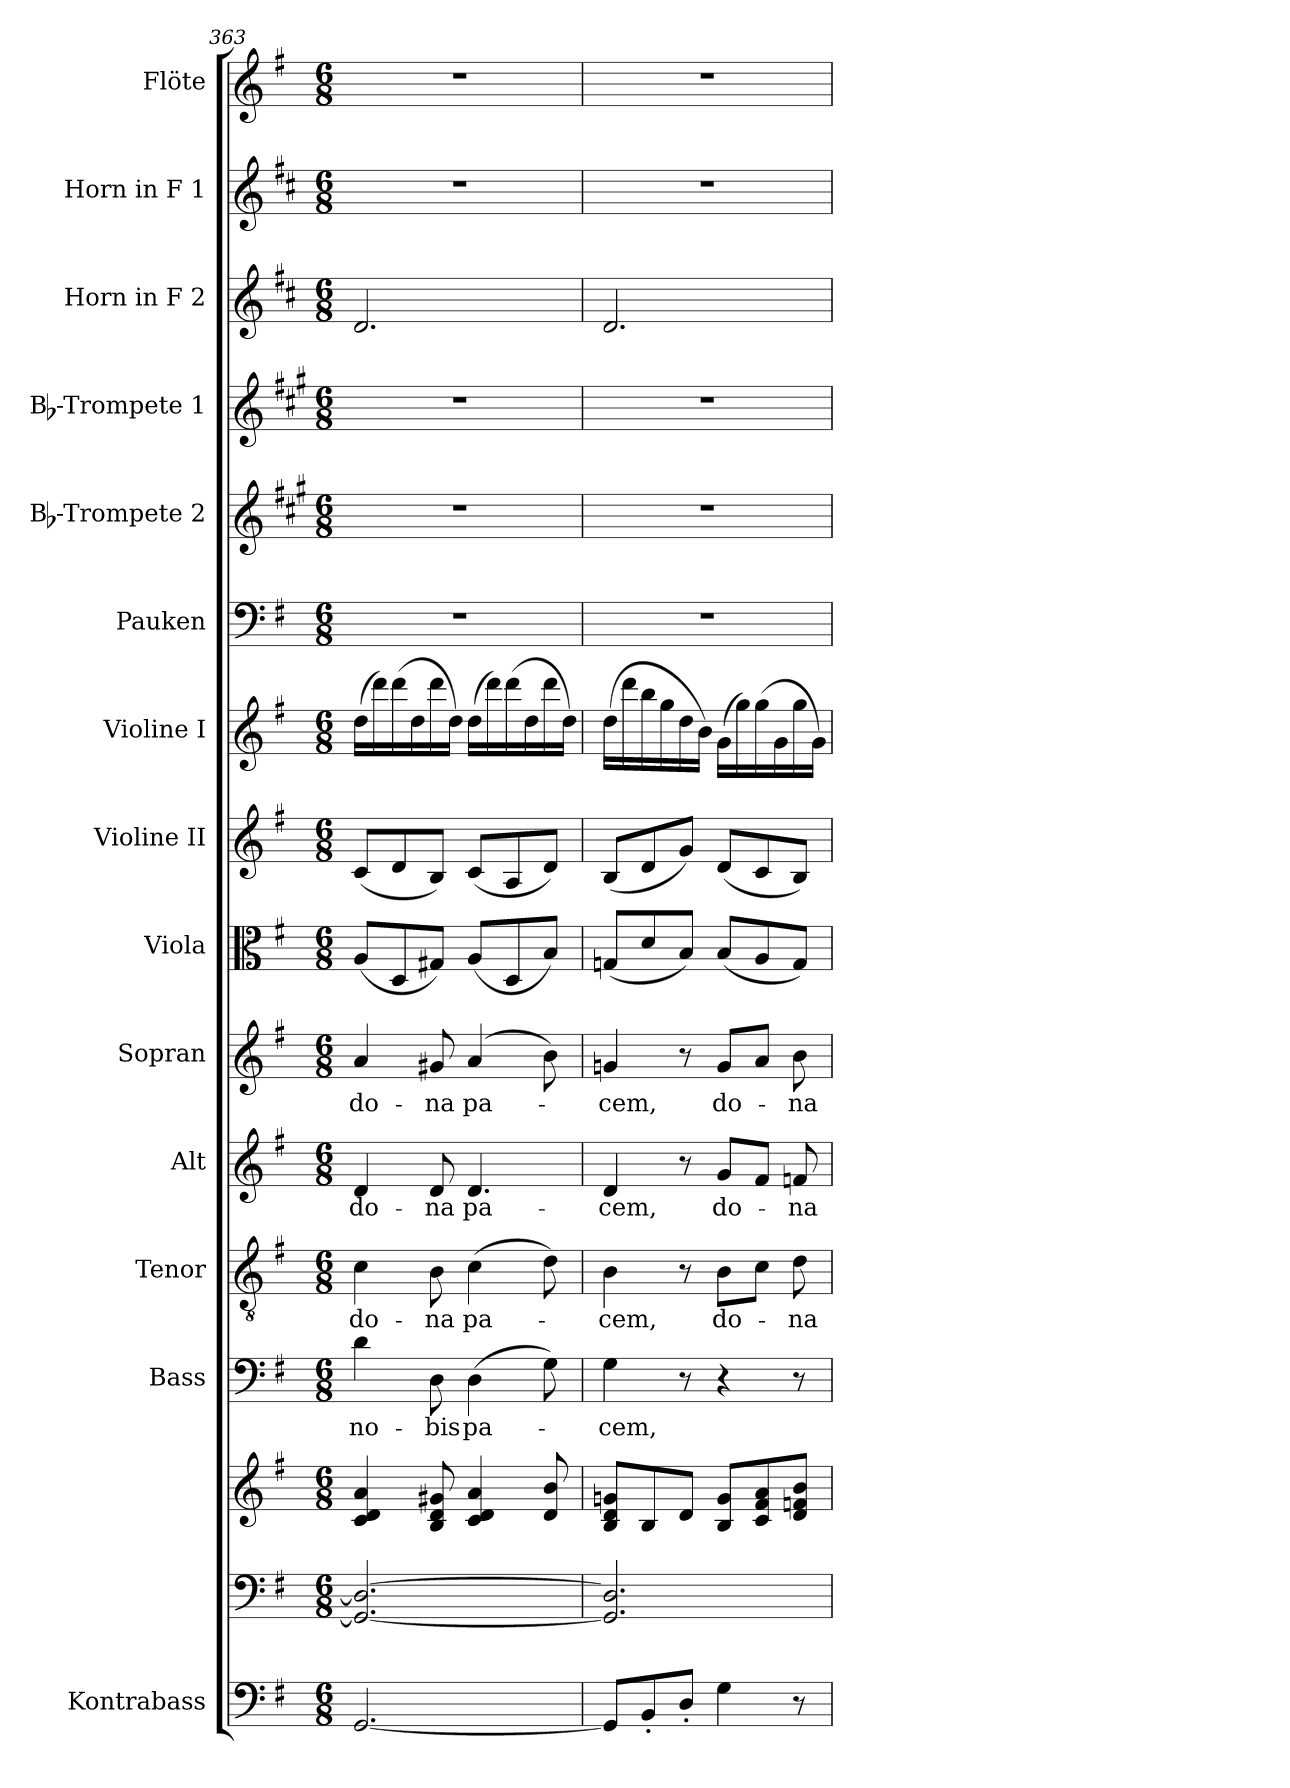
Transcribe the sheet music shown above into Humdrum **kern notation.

**kern	**kern	**kern	**kern	**text	**kern	**text	**kern	**text	**kern	**text	**kern	**kern	**kern	**kern	**kern	**kern	**kern	**kern	**kern
*part15	*part14	*part14	*part13	*part13	*part12	*part12	*part11	*part11	*part10	*part10	*part9	*part8	*part7	*part6	*part5	*part4	*part3	*part2	*part1
*staff16	*staff15	*staff14	*staff13	*staff13	*staff12	*staff12	*staff11	*staff11	*staff10	*staff10	*staff9	*staff8	*staff7	*staff6	*staff5	*staff4	*staff3	*staff2	*staff1
*I"Kontrabass	*	*	*I"Bass	*	*I"Tenor	*	*I"Alt	*	*I"Sopran	*	*I"Viola	*I"Violine II	*I"Violine I	*I"Pauken	*I"Bb-Trompete 2	*I"Bb-Trompete 1	*I"Horn in F 2	*I"Horn in F 1	*I"Flöte
*I'Kb.	*	*	*I'B.	*	*I'T.	*	*I'A.	*	*I'S.	*	*I'Vla.	*I'Vl. II	*I'Vl. I	*I'Pk.	*I'Bb Trp. 2	*I'Bb Trp. 1	*	*	*I'Fl.
*clefF4	*clefF4	*clefG2	*clefF4	*	*clefGv2	*	*clefG2	*	*clefG2	*	*clefC3	*clefG2	*clefG2	*clefF4	*clefG2	*clefG2	*clefG2	*clefG2	*clefG2
*ITrd7c12	*	*	*	*	*	*	*	*	*	*	*	*	*	*	*ITrd1c2	*ITrd1c2	*ITrd4c7	*ITrd4c7	*
*k[f#]	*k[f#]	*k[f#]	*k[f#]	*	*k[f#]	*	*k[f#]	*	*k[f#]	*	*k[f#]	*k[f#]	*k[f#]	*k[f#]	*k[f#]	*k[f#]	*k[f#]	*k[f#]	*k[f#]
*G:	*G:	*G:	*G:	*	*G:	*	*G:	*	*G:	*	*G:	*G:	*G:	*G:	*G:	*G:	*G:	*G:	*G:
*M6/8	*M6/8	*M6/8	*M6/8	*	*M6/8	*	*M6/8	*	*M6/8	*	*M6/8	*M6/8	*M6/8	*M6/8	*M6/8	*M6/8	*M6/8	*M6/8	*M6/8
=363	=363	=363	=363	=363	=363	=363	=363	=363	=363	=363	=363	=363	=363	=363	=363	=363	=363	=363	=363
!	!	!	!	!LO:LY:b	!	!LO:LY:b	!	!LO:LY:b	!	!LO:LY:b	!	!	!	!	!	!	!	!	!
[2.GGG/	2.GG/_ 2.D/_	4c/ 4d/ 4a/	4d\	no-	4c\	do-	4d/	do-	4a/	do-	(<8A/L	(<8c/L	(>16dd\LL	2.r	2.r	2.r	2.G/	2.r	2.r
.	.	.	.	.	.	.	.	.	.	.	.	.	16ddd\)	.	.	.	.	.	.
.	.	.	.	.	.	.	.	.	.	.	8D/	8d/	(>16ddd\	.	.	.	.	.	.
.	.	.	.	.	.	.	.	.	.	.	.	.	16dd\	.	.	.	.	.	.
!	!	!	!	!LO:LY:b	!	!LO:LY:b	!	!LO:LY:b	!	!LO:LY:b	!	!	!	!	!	!	!	!	!
.	.	8B/ 8d/ 8g#X/	8D\	-bis	8B\	-na	8d/	-na	8g#X/	-na	8G#X/J)	8B/J)	16ddd\	.	.	.	.	.	.
.	.	.	.	.	.	.	.	.	.	.	.	.	16dd\JJ)	.	.	.	.	.	.
!	!	!	!	!LO:LY:b	!	!LO:LY:b	!	!LO:LY:b	!	!LO:LY:b	!	!	!	!	!	!	!	!	!
.	.	4c/ 4d/ 4a/	(>4D\	pa-	(>4c\	pa-	4.d/	pa-	(4a/	pa-	(<8A/L	(<8c/L	(>16dd\LL	.	.	.	.	.	.
.	.	.	.	.	.	.	.	.	.	.	.	.	16ddd\)	.	.	.	.	.	.
.	.	.	.	.	.	.	.	.	.	.	8D/	8A/	(>16ddd\	.	.	.	.	.	.
.	.	.	.	.	.	.	.	.	.	.	.	.	16dd\	.	.	.	.	.	.
.	.	8d/ 8b/	8G\)	.	8d\)	.	.	.	8b\)	.	8B/J)	8d/J)	16ddd\	.	.	.	.	.	.
.	.	.	.	.	.	.	.	.	.	.	.	.	16dd\JJ)	.	.	.	.	.	.
=364	=364	=364	=364	=364	=364	=364	=364	=364	=364	=364	=364	=364	=364	=364	=364	=364	=364	=364	=364
!	!	!	!	!LO:LY:b	!	!LO:LY:b	!	!LO:LY:b	!	!LO:LY:b	!	!	!	!	!	!	!	!	!
8GGG/L]	2.GG/] 2.D/]	8B/ 8d/ 8gn/L	4G\	-cem,	4B\	-cem,	4d/	-cem,	4gn/	-cem,	(<8Gn/L	(<8B/L	(>16dd\LL	2.r	2.r	2.r	2.G/	2.r	2.r
.	.	.	.	.	.	.	.	.	.	.	.	.	16ddd\	.	.	.	.	.	.
8BBB'</	.	8B/	.	.	.	.	.	.	.	.	8d/	8d/	16bb\	.	.	.	.	.	.
.	.	.	.	.	.	.	.	.	.	.	.	.	16gg\	.	.	.	.	.	.
8DD'</J	.	8d/J	8r	.	8r	.	8r	.	8r	.	8B/J)	8g/J)	16dd\	.	.	.	.	.	.
.	.	.	.	.	.	.	.	.	.	.	.	.	16b\JJ)	.	.	.	.	.	.
!	!	!	!	!	!	!LO:LY:b	!	!LO:LY:b	!	!LO:LY:b	!	!	!	!	!	!	!	!	!
4GG\	.	8B/ 8g/L	4r	.	8B\L	do-	8g/L	do-	8g/L	do-	(<8B/L	(<8d/L	(>16g\LL	.	.	.	.	.	.
.	.	.	.	.	.	.	.	.	.	.	.	.	16gg\)	.	.	.	.	.	.
.	.	8c/ 8f#/ 8a/	.	.	8c\J	.	8f#/J	.	8a/J	.	8A/	8c/	(>16gg\	.	.	.	.	.	.
.	.	.	.	.	.	.	.	.	.	.	.	.	16g\	.	.	.	.	.	.
!	!	!	!	!	!	!LO:LY:b	!	!LO:LY:b	!	!LO:LY:b	!	!	!	!	!	!	!	!	!
8r	.	8d/ 8fn/ 8b/J	8r	.	8d\	-na	8fn/	-na	8b\	-na	8G/J)	8B/J)	16gg\	.	.	.	.	.	.
.	.	.	.	.	.	.	.	.	.	.	.	.	16g\JJ)	.	.	.	.	.	.
=	=	=	=	=	=	=	=	=	=	=	=	=	=	=	=	=	=	=	=
*-	*-	*-	*-	*-	*-	*-	*-	*-	*-	*-	*-	*-	*-	*-	*-	*-	*-	*-	*-
